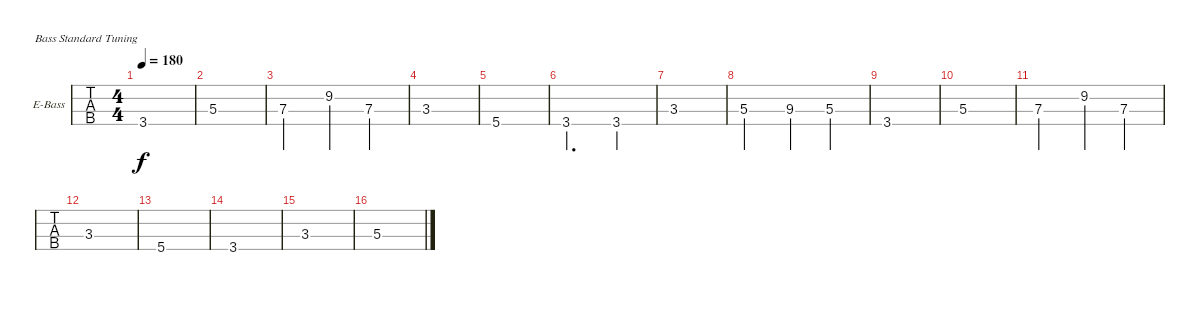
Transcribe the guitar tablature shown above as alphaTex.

\bracketExtendMode groupsimilarinstruments
\firstSystemTrackNameOrientation horizontal
\otherSystemsTrackNameOrientation horizontal
\track ("Electric Bass" "E-Bass") {instrument electricbassfinger}
\staff {tabs}
\tuning (G2 D2 A1 E1)
\ts (4 4)
\tempo 180
\clef f4
\ks c
3.4.1{dy f} |
5.3.1 |
7.3.2 9.2.4 7.3.4 |
3.3.1 |
5.4.1 |
3.4.2{d} 3.4.4 |
3.3.1 |
5.3.2 9.3.4 5.3.4 |
3.4.1 |
5.3.1 |
7.3.2 9.2.4 7.3.4 |
3.3.1 |
5.4.1 |
3.4.1 |
3.3.1 |
5.3.1
